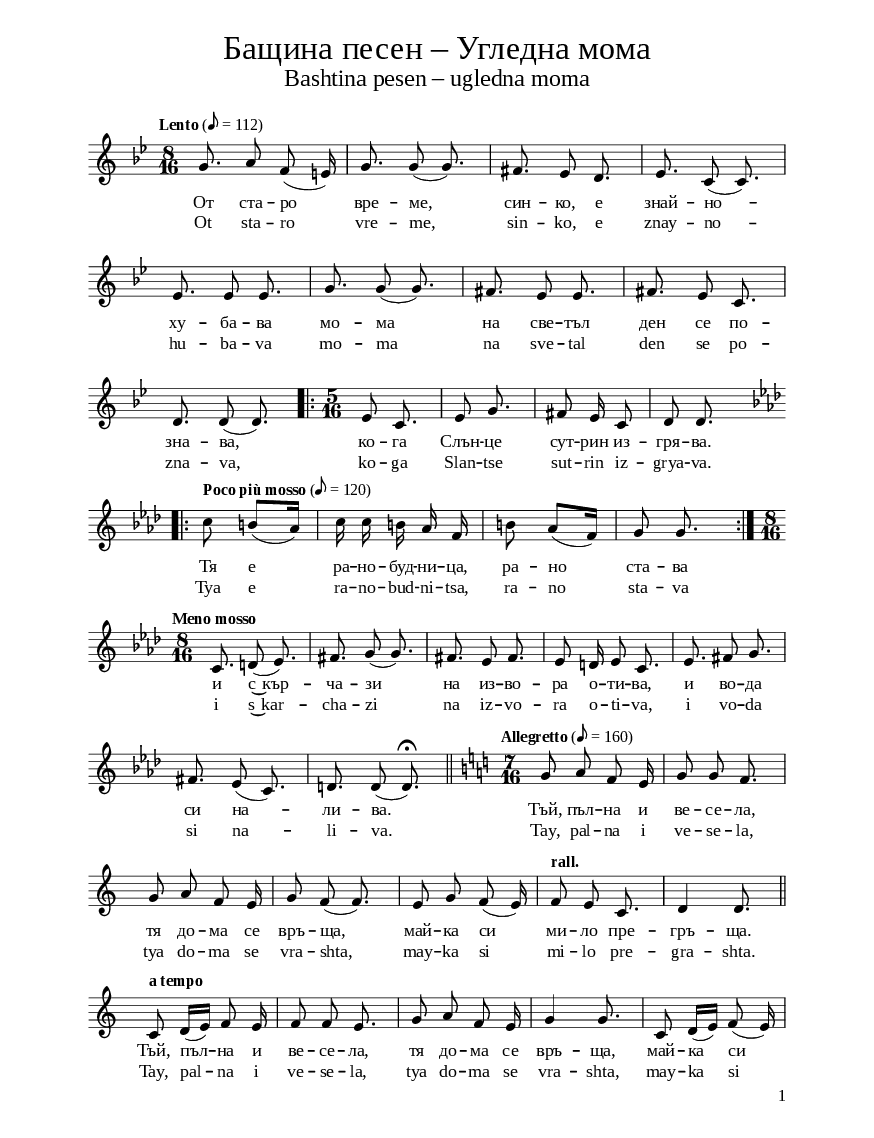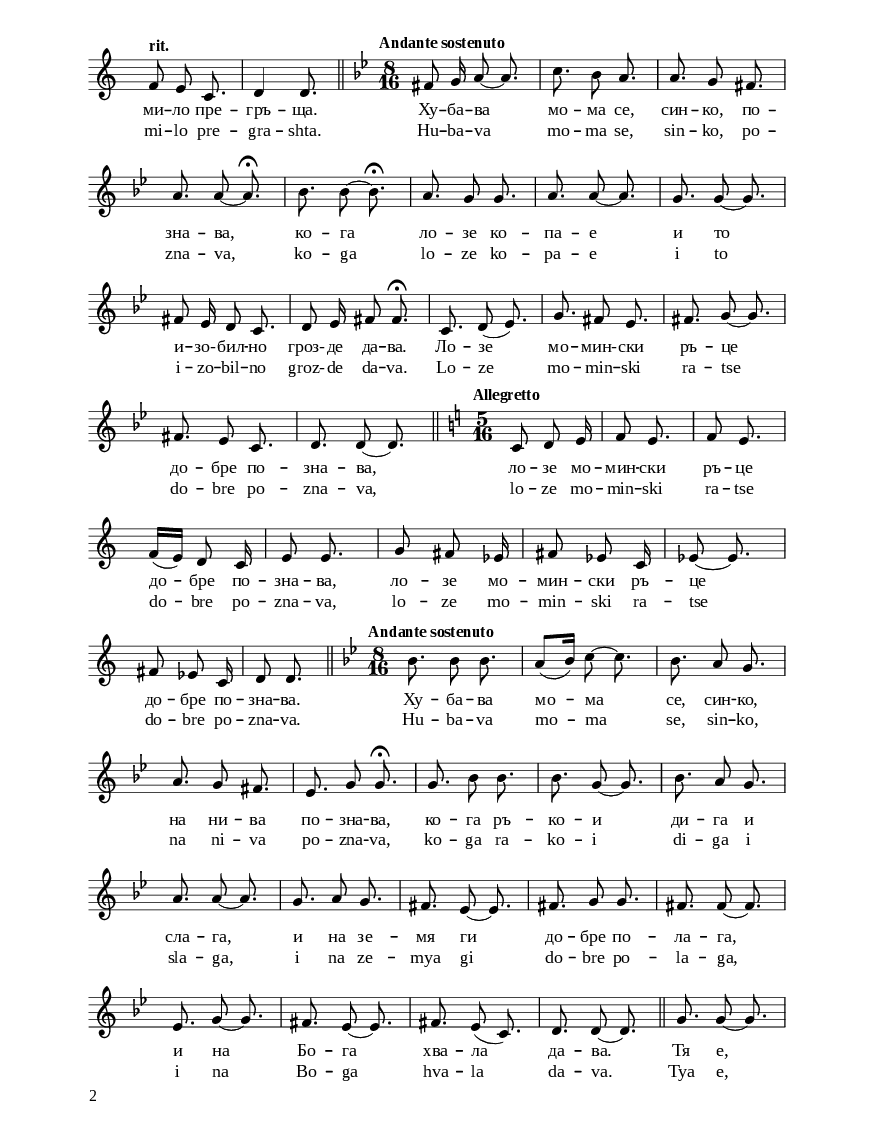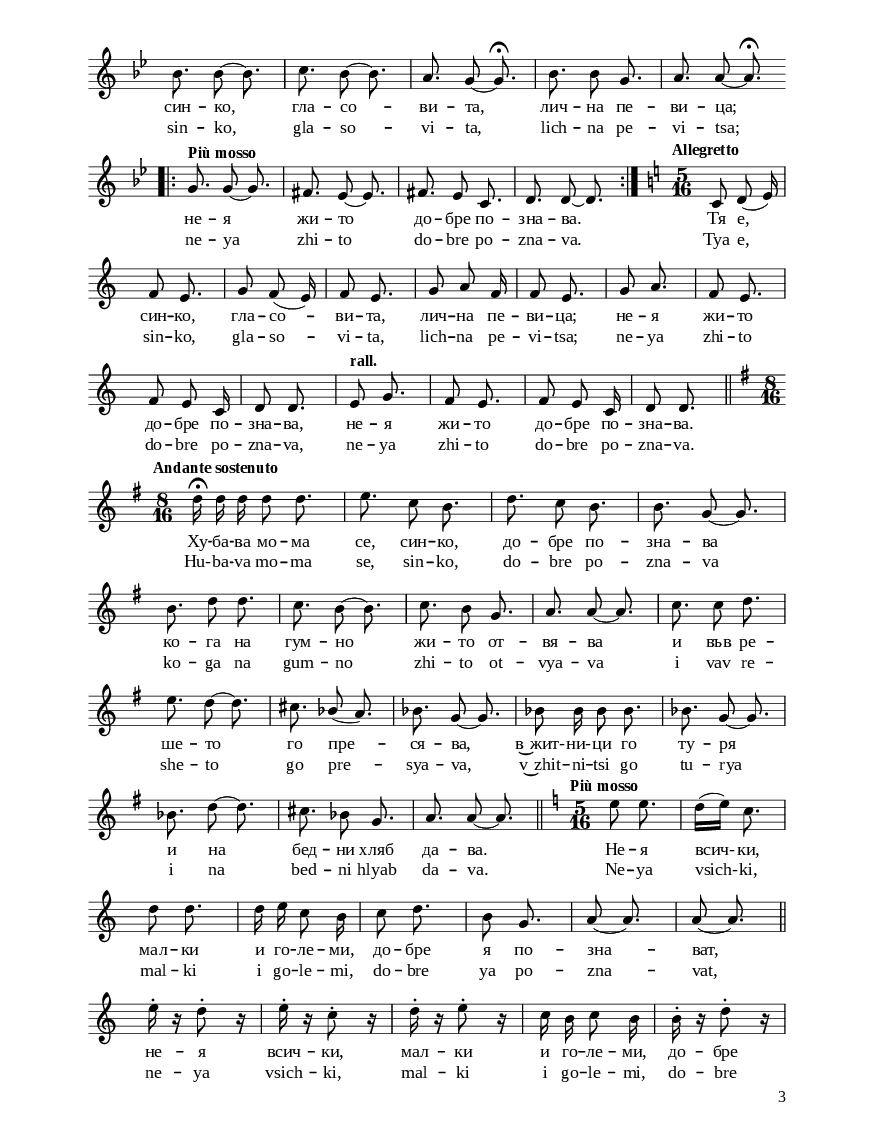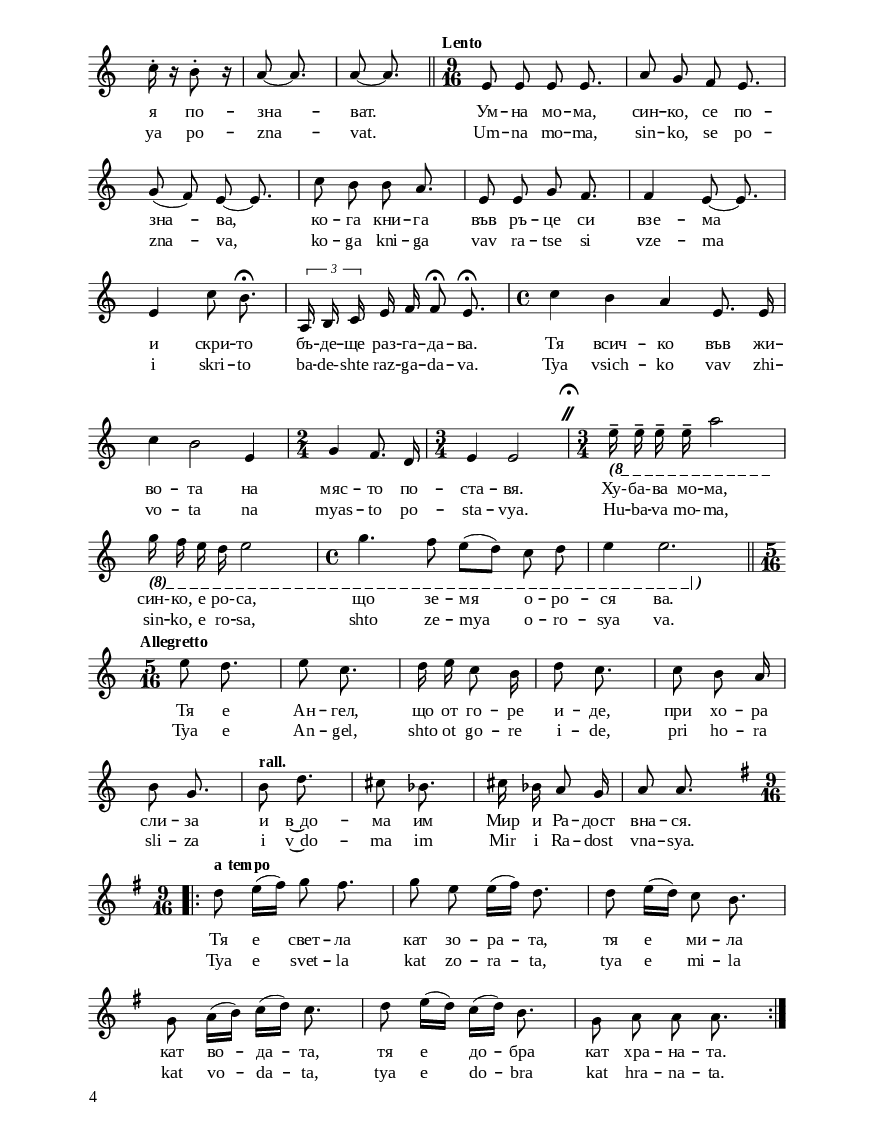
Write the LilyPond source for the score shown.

\version "2.24.1"

% include paper part and global functions
\include "include/globals.ily"

\bookpart {
  \label #'ref138
  \tocItem \markup "Бащина песен – Угледна мома – Bashtina pesen – ugledna moma "
  \include "include/bookpart-paper.ily"
  \score {
    \include "include/score-layout.ily"

    \new Voice  \relative c' {
      \clef treble
      \key g \minor
      \time 8/16
      \tempoFunc "Lento" 8 "112"
      \autoBeamOff
      g'8. a8 f(e16) |
      g8. g8(g8.) |
      fis8. ees8 d8. |
      ees8. c8(c8.) | \break

      ees8. ees8 ees8. |
      g8. g8(g8.)  |
      fis8. ees8 ees8.  |
      fis8. ees8 c8.  | \break

      d8. d8(d8.)  |
      \bar ".|:" \time 5/16 ees8 c8.  |
      ees8 g8. |
      fis8 ees16 c8  |
      d8 d8. | \bar ":|." \break
      

      \bar ".|:" 
      \tempoFunc "Poco più mosso" 8 "120"
      \key f \minor
      c'8 b8[(aes16)] |  |
      c16 c b aes f |  |
      b8 aes([f16])  |
      g8 g8. | \bar ":|."

      \time 8/16 \break
      \tempo "Meno mosso" c,8. d8(ees8.) |
      fis8. g8 (g8.) |
      fis8. ees8 fis8. |
      ees8 d16 ees8 c8. |
      ees8. fis8 g8. | \break

      fis8.ees8(c8.) |
      d8. d8(d8.\fermata) | \bar "||"
      \time 7/16
      \key c \major
      \tempoFunc "Allegretto" 8 "160"
      g8 a f e16 |
      g8 g f8. | \break

      g8 a f e16 |
      g8 f(f8.) |
      e8 g f(e16) |
      \tempo "rall." f8 e c8. |
      d4 d8. | \bar "||" \break

      \tempo "a tempo"
      c8 d16[(e)] f8 e16 |
      f8 f e8. |
      g8 a f e16 |
      g4 g8. |
      c,8 d16[(e)] f8(e16) | \break

      \tempo "rit."
      f8 e c8. |
      d4 d8. | \bar "||"
      \key g \minor
      \time 8/16
      \tempo "Andante sostenuto"
      fis8 g16 a8~ a8. |
      c8. bes8 a8. |
      a8. g8 fis8. | \break

      a8. a8~ a8.\fermata |
      bes8. bes8~ bes8.\fermata |
      a8. g8 g8. |
      a8. a8~ a8. |
      g8. g8~ g8. | \break

      fis8 ees16 d8 c8. |
      d8 ees16 fis8 fis8.\fermata |
      c8. d8(ees8.) |
      g8. fis8 ees8. |
      fis8. g8~ g8. | \break

      fis8. ees8 c8. |
      d8. d8~ d8. | \bar "||"
      \key c \major
      \time 5/16
      \tempo "Allegretto"
      c8 d e 16 |
      f8 e8. |
      f8 e8. | \break

      f16[(e)] d8 c16 |
      e8 e8.|
      g8 fis ees16 |
      fis8 ees8 c16 |
      ees8~ ees8. | \break

      fis8 ees8 c16 |
      d8 d8. | \bar "||"
      \key g \minor
      \time 8/16
      \tempo "Andante sostenuto"
      bes'8. bes8 bes8. |
      a8[(bes16)] c8~ c8. |
      bes8. a8 g8. | \break
      a8. g8 fis8. |
      ees8. g8 g8.\fermata |
      g8. bes8 bes8. |
      bes8. g8~ g8. |
      bes8. a8 g8. | \break

      a8. a8~ a8. |
      g8. a8 g8. |
      fis8. ees8~ ees8. |
      fis8. g8 g8. |
      fis8. fis8~ fis8. | \break

      ees8. g8~ g8. |
      fis8. ees8~ ees8. |
      fis8. ees8(c8.) |
      d8. d8~ d8. | \bar "||"
      g8. g8~ g8. | \break

      bes8. bes8~ bes8. |
      c8. bes8~ bes8. |
      a8. g8~ g8.\fermata |
      bes8. bes8 g8. |
      a8. a8~ a8.\fermata | \break

      \bar ".|:" \tempo "Più mosso"
      g8. g8~ g8. |
      fis8. ees8~ ees8. |
      fis8. ees8 c8. |
      d8. d8~ d8. | \bar ":|."

      \key c \major
      \time 5/16
      \tempo "Allegretto"
      c8 d(e16) | \break

      f8 e8. |
      g8 f8(e16) |
      f8 e8. |
      g8 a f16 |
      f8 e8. |
      g8 a8. |
      f8 e8. | \break

      f8 e c16 |
      d8 d8. |
      \tempo "rall."
      e8 g8. |
      f8 e8. |
      f8 e c16 |
      d8 d8. | \bar "||"
      \time 8/16
      \key g \major
      \break

      \tempo "Andante sostenuto"
      d'16\fermata d d d8 d8. |
      e8. c8 b8. |
      d8. c8 b8. |
      b8. g8~ g8. \break

      b8. d8 d8. |
      c8. b8~ b8. |
      c8. b8 g8. |
      a8. a8~ a8. |
      c8. c8 d8. | \break

      e8. d8~ d8. |
      cis8. \stemUp bes8(a8.) \stemNeutral |
      bes8. g8~ g8. |
      bes8 bes16 bes8 bes8. |
      bes8. g8~ g8. | \break
      bes8. d8~ d8. |
      cis8. bes8 g8. |
      a8. a8~ a8. |  \bar "||"
      \key c \major
      \time 5/16
      \tempo "Più mosso" e'8 e8. |
      d16[(e)] c8. | \break
      d8 d8. |
      d16 e c8  b16 |
      c8 d8. |
      b8 g8. |
      a8~ a8. |
      a8~ a8. | \bar "||" \break

      e'16\staccato r16 d8\staccato r16 |
      e16\staccato r16 c8\staccato r16 |
      d16\staccato r16 e8\staccato r16 |
      c16 b c8 b16 |
      b16\staccato r16 d8\staccato r16 | \break

      c16\staccato r16 b8\staccato r16 |
      a8~ a8. |
      a8~ a8. |  \bar "||"
      \key a \minor
      \time 9/16
      \tempo "Lento" e8 e e e8. |
      a8 g f e8. | \break

      g8(f) e8~ e8. |
      c'8 b b a8. |
      e8 e g f8. |
      f4 e8~ e8. | \break

      e4 c'8 b8.\fermata |
      \tuplet 3/2 { a,16 b c } e f f8\fermata e8.\fermata |
      \time 4/4 c'4 b a e8. e16  \break |

      c'4 b2 e,4 |
      \time 2/4 g4 f8. d16 |
      \time 3/4 e4   e2 \mark\markup{ \column { \hspace #0 \center-align \normalsize \musicglyph #"scripts.ufermata"  \center-align \normalsize \musicglyph #"scripts.caesura.straight" }}
      |
      \bar "|"
      \time 3/4  | % 149

      e'16_\markup \bold \italic {"(8_ _ _ _ _ _ _ _ _ _ _ _ _"} --e16 --e16 --
      e16 --a2   \break | % 151
      g16_\markup \bold \italic {"(8)_ _ _ _ _ _ _ _ _ _ _ _ _ _ _ _ _ _ _ _ _ _ _ _ _ _ _ _ _ _ _ _ _ _ _ _ _ _ _ _ _ _ _ _ _| )"} f16 e16 d16
      e2 | % 152

      \time 4/4  | % 152
      g4.f8 e8 ( [d8 ] ) 
      c8 d8  | % 153
      e4 e2. \bar "||" \break
      \tempo "Allegretto"
      \time 5/16  | % 154
      e8 d8. | % 155
      e8 c8. | % 156
      d16 e16  c8 b16 |% 158
      d8 c8. | c8 b8 a16 | \break
      b8  g8. |
      b8 ^\markup{ \bold {rall.} }d8. | % 161
      cis8 bes8. | % 162
      cis16 bes16  a8  g16 | % 163
      a8  a8. \bar "||"

      \break \repeat volta 1 {
        | % 164
        \bar ".|:" \key g \major \time 9/16 | % 164
        d8 ^\markup{ \bold {a tempo} } e16 ( [
        fis16 ) ] g8 fis8. | % 165
        g8 e8 e16 ( [ \stemDown
        fis16 ) ]d8. | % 166
        d8 e16 ( [d16 ) ] \stemDown
        c8 b8. \break | % 167
        g8 a16 ( [  b16 ) ]c16 (
        [d16 ) ]c8. | % 168
        d8 e16 ( [d16 ) ] \stemDown
        c16 ( [d16 ) ]b8. | % 169
        g8  a8  a8  a8. \bar ":|."
      }


    }

    \addlyrics {
      От ста -- ро вре -- ме, син -- ко, е знай -- но --
      ху -- ба -- ва мо -- ма на све -- тъл ден се по --
      зна -- ва, ко -- га Слън -- це сут -- рин из -- гря -- ва.
      Тя е ра -- но -- буд -- ни -- ца, ра -- но ста -- ва
      и с~кър -- ча -- зи на из -- во -- ра о -- ти -- ва, и во -- да
      си на -- ли -- ва. Тъй, пъл -- на и ве -- се -- ла,
      тя до -- ма се връ -- ща, май -- ка си ми -- ло пре -- гръ -- ща.
      Тъй, пъл -- на и ве -- се -- ла,  тя до -- ма се връ -- ща, май -- ка си
      ми -- ло пре -- гръ -- ща. Ху -- ба -- ва мо -- ма се, син -- ко, по --
      зна -- ва, ко -- га ло -- зе ко -- па -- е и то
      и -- "зо-" -- бил -- но "гроз-" -- де да -- ва. Ло -- зе мо -- "мин-" -- ски ръ -- це
      до -- бре по -- зна -- ва, ло -- зе мо -- мин -- ски ръ -- це
      до -- бре по -- зна -- ва, ло -- зе мо -- мин -- ски ръ -- це
      до -- бре по -- зна -- ва. Ху -- ба -- ва мо -- ма се, син -- ко,
      на ни -- ва по -- зна -- ва, ко -- га ръ -- ко -- и ди -- га и
      сла -- га, и на  зе -- мя ги до -- бре по -- ла -- га,
      и на Бо -- га хва -- ла да -- ва. Тя е,
      син -- ко, гла -- со -- ви -- та, лич -- на пе -- ви -- ца;
      не -- я жи -- то до -- бре по -- зна -- ва. Тя е,
      син -- ко, гла -- со -- ви -- та, лич -- на пе -- ви -- ца; не -- я жи -- то
      до -- бре по -- зна -- ва, не -- я жи -- то до -- бре по -- зна -- ва.
      Ху -- ба -- ва мо -- ма се, син -- ко, до -- бре по -- зна -- ва
      ко -- га на гум -- но жи -- то от -- вя -- ва и във ре --
      ше -- то го пре -- ся -- ва, "в~жит-" -- "ни-" -- ци го ту -- ря
      и на бед -- ни хляб да -- ва. Не -- я "всич-" -- ки,
      мал -- ки и го -- ле -- ми, до -- бре я по -- зна -- ват,
      не -- я всич -- ки, мал -- ки и го -- ле -- ми, до -- бре
      я по -- зна -- ват. Ум -- на мо -- ма, син -- ко, се по --
      зна -- ва, ко -- га кни -- га във ръ -- це си взе -- ма
      и скри -- то бъ -- де -- ще раз -- га -- да -- ва. Тя всич -- ко във жи --
      во -- та на мяс -- то по -- ста -- вя. "Ху-" -- "ба-" -- ва мо -- ма,
      "син-" -- ко, е "ро-" -- са, що зе -- мя о -- ро -- ся ва.
      Тя е Ан -- гел, що от го -- ре и -- де, при хо -- ра
      сли -- за  и в~до -- ма им Мир и Ра -- дост вна -- ся.
      Тя е свет -- ла кат зо -- ра -- та, тя е ми -- ла
      кат во -- да -- та, тя е до -- бра кат хра -- на -- та.
    }

    \addlyrics {
      Ot sta -- ro vre -- me, sin -- ko, e znay -- no --
      hu -- ba -- va mo -- ma na sve -- tal den se po --
      zna -- va, ko -- ga Slan -- tse sut -- rin iz -- grya -- va.
      Tya e ra -- no -- bud -- ni -- tsa, ra -- no sta -- va
      i s~kar -- cha -- zi na iz -- vo -- ra o -- ti -- va, i vo -- da
      si na -- li -- va. Tay, pal -- na i ve -- se -- la,
      tya do -- ma se vra -- shta, may -- ka si mi -- lo pre -- gra -- shta.
      Tay, pal -- na i ve -- se -- la,  tya do -- ma se vra -- shta, may -- ka si
      mi -- lo pre -- gra -- shta. Hu -- ba -- va mo -- ma se, sin -- ko, po --
      zna -- va, ko -- ga lo -- ze ko -- pa -- e i to
      i -- zo -- bil -- no "groz-" -- de da -- va. Lo -- ze mo -- min -- ski ra -- tse
      do -- bre po -- zna -- va, lo -- ze mo -- min -- ski ra -- tse
      do -- bre po -- zna -- va, lo -- ze mo -- min -- ski ra -- tse
      do -- bre po -- zna -- va. Hu -- ba -- va mo -- ma se, sin -- ko,
      na ni -- va po -- zna -- va, ko -- ga ra -- ko -- i di -- ga i
      sla -- ga, i na  ze -- mya gi do -- bre po -- la -- ga,
      i na Bo -- ga hva -- la da -- va. Tya e,
      sin -- ko, gla -- so -- vi -- ta, lich -- na pe -- vi -- tsa;
      ne -- ya zhi -- to do -- bre po -- zna -- va. Tya e,
      sin -- ko, gla -- so -- vi -- ta, lich -- na pe -- vi -- tsa; ne -- ya zhi -- to
      do -- bre po -- zna -- va, ne -- ya zhi -- to do -- bre po -- zna -- va.
      "Hu-" -- ba -- va mo -- ma se, sin -- ko, do -- bre po -- zna -- va
      ko -- ga na gum -- no zhi -- to ot -- vya -- va i vav re --
      she -- to go pre -- sya -- va, v~zhit -- ni -- tsi go tu -- rya
      i na bed -- ni hlyab da -- va. Ne -- ya "vsich-" -- ki,
      mal -- ki i go -- le -- mi, do -- bre ya po -- zna -- vat,
      ne -- ya vsich -- ki, mal -- ki i go -- le -- mi, do -- bre
      ya po -- zna -- vat. Um -- na mo -- ma, sin -- ko, se po --
      zna -- va, ko -- ga kni -- ga vav ra -- tse si vze -- ma
      i skri -- to ba -- "de-" -- shte raz -- ga -- da -- va. Tya vsich -- ko vav zhi --
      vo -- ta na myas -- to po -- sta -- vya. Hu -- ba -- va "mo-" -- ma,
      sin -- ko, e ro -- sa, shto ze -- mya o -- ro -- sya va.
      Tya e An -- gel, shto ot go -- re i -- de, pri ho -- ra
      sli -- za  i v~do -- ma im Mir i Ra -- dost vna -- sya.
      Tya e svet -- la kat zo -- ra -- ta, tya e mi -- la
      kat vo -- da -- ta, tya e do -- bra kat hra -- na -- ta.
    }

    \header {
      title = \titleFunc "Бащина песен – Угледна мома" "Bashtina pesen – ugledna moma"
    }

    \midi{}

  } % score


\pageBreak

  % include foreign translation(s) of the song
  \version "2.24.0"

\markup \fill-line { \fontsize #deTitleFontSize "Das Lied des Vaters – schönes Mädchen" }
\markup \null
\markup \null
\markup \fontsize #deCoupletFontSize {
    \hspace #10
    \override #'(baseline-skip . 1.9)
    \column {


  \line { " "Seit alten Zeiten, mein Sohn, ist bekannt,  }

  \line { " "dass das schöne Mädchen am hellen Tag erkannt wird,  }

  \line { " "wenn die Sonne morgens aufgeht,  }

  \line { " "wenn die Sonne morgens aufgeht.  }
   \line { " " }

  \line { " "Es ist frühaufstehnd; es steht früh auf (2)  }

  \line { " "und geht mit den Krügen zu der Quelle,  }

  \line { " "und füllt Wasser.  }

  \line { " "So erfüllt und fröhlich,  }

  \line { " "geht es nach Hause  }

  \line { " "und umarmt lieblich ihre Mutter.  }
   \line { " " }

  \line { " "Das schöne Mädchen, mein Sohn, erkennt man dann,  }

  \line { " "wenn es den Weinberg umgräbt,  }

  \line { " "und er reichlich Trauben gibt.  }

  \line { " "Der Weinberg kennt gut die Hände des Mädchens.  }

   \line { " " }

  \line { " "Das schöne Mädchen, mein Sohn, erkennt man am Feld  }

  \line { " "wenn sie die Garben hebt und hinstellt,  }

  \line { " "sie gut auf dem Boden hinlegt,  }

  \line { " "und Gott lobpreist.  }
   \line { " " }

  \line { " "Sie ist, mein Sohn stimmgewaltig,  }

  \line { " "eine schöne Sängerin;  }

  \line { " "der Weizen kennt sie gut,  }

  \line { " "der Weizen kennt sie gut.  }

  \line { " "Sie ist, mein Sohn stimmgewaltig,  }

  \line { " "eine gute Sängerin;  }

  \line { " "der Weizen kennt sie gut,  }

  \line { " "der Weizen kennt sie gut.  }

  \line { " "Das schöne Mädchen, mein Sohn, erkennt man gut,
  }
  \line { " "wenn sie in der Tenne den Weizen drischt,  }

  \line { " "ihn durchsiebt,  }

  \line { " "ihn in den Speicher bringt   }

  \line { " "und den Armen Brot gibt.  }

  \line { " "Kleine und Große kennen sie gut.  }
   \line { " " }

  \line { " "Ein kluges Mädchen, mein Sohn erkennt man,  }

  \line { " "wenn es ein Buch in die Hände nimmt   }

  \line { " "und die verborgene Zukunft enträtselt.  }

  \line { " "Es stellt alles an seinem Platz.  }

  \line { " "Ein schönes Mädchen, mein Sohn, ist der Tau,  }

  \line { " "der den Boden befeuchtet.  }

  \line { " "Es ist ein Engel, der von oben kommt,  }

  \line { " "zu den Menschen herabsteigt,  }

  \line { " "und bringt Frieden und Freude in ihrem Zuhause.  }

  \line { " "Es ist hell wie die Morgenröte,  }

  \line { " "es ist lieb wie das Wasser,  }

  \line { " "es ist gut wie das Essen.  }




  }
}


} % bookpart
